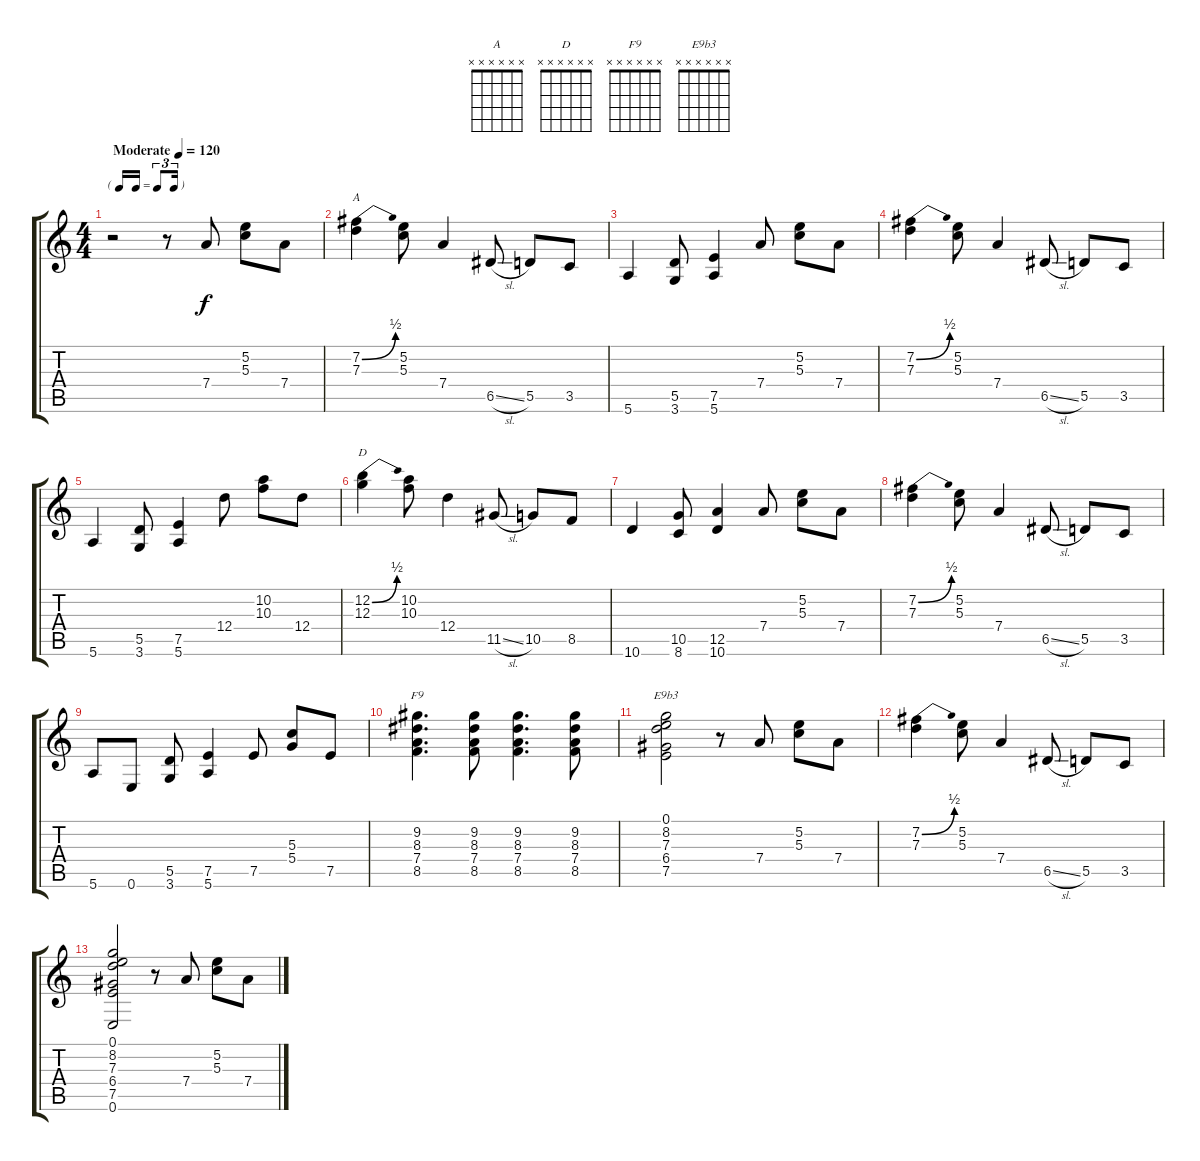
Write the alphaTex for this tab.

\track "" {instrument acousticguitarsteel}
\staff {score tabs}
\tuning (E4 B3 G3 D3 A2 E2) {hide}
\chord ("A" x x x x x x)
\chord ("D" x x x x x x)
\chord ("F9" x x x x x x)
\chord ("E9b3" x x x x x x)
\ts (4 4)
\tf triplet16th
\tempo (120 "Moderate")
\clef g2
\ks c
r.2{dy f instrument acousticguitarsteel} r.8 7.4.8 (5.2 5.3).8 7.4.8 |
(7.2{be (bend 0 0 60 2)} 7.3).4{ch "A"} (5.2 5.3).8 7.4.4 6.5{sl}.8 5.5.8 3.5.8 |
5.6.4 (5.5 3.6).8 (7.5 5.6).4 7.4.8 (5.2 5.3).8 7.4.8 |
(7.2{be (bend 0 0 60 2)} 7.3).4 (5.2 5.3).8 7.4.4 6.5{sl}.8 5.5.8 3.5.8 |
5.6.4 (5.5 3.6).8 (7.5 5.6).4 12.4.8 (10.2 10.3).8 12.4.8 |
(12.2{be (bend 0 0 60 2)} 12.3).4{ch "D"} (10.2 10.3).8 12.4.4 11.5{sl}.8 10.5.8 8.5.8 |
10.6.4 (10.5 8.6).8 (12.5 10.6).4 7.4.8 (5.2 5.3).8 7.4.8 |
(7.2{be (bend 0 0 60 2)} 7.3).4 (5.2 5.3).8 7.4.4 6.5{sl}.8 5.5.8 3.5.8 |
5.6.8 0.6.8 (5.5 3.6).8 (7.5 5.6).4 7.5.8 (5.3 5.4).8 7.5.8 |
(9.2 8.3 7.4 8.5).4{d ch "F9"} (9.2 8.3 7.4 8.5).8 (9.2 8.3 7.4 8.5).4{d} (9.2 8.3 7.4 8.5).8 |
(0.1 8.2 7.3 6.4 7.5).2{ch "E9b3"} r.8 7.4.8 (5.2 5.3).8 7.4.8 |
(7.2{be (bend 0 0 60 2)} 7.3).4 (5.2 5.3).8 7.4.4 6.5{sl}.8 5.5.8 3.5.8 |
(0.1 8.2 7.3 6.4 7.5 0.6).2 r.8 7.4.8 (5.2 5.3).8 7.4.8
